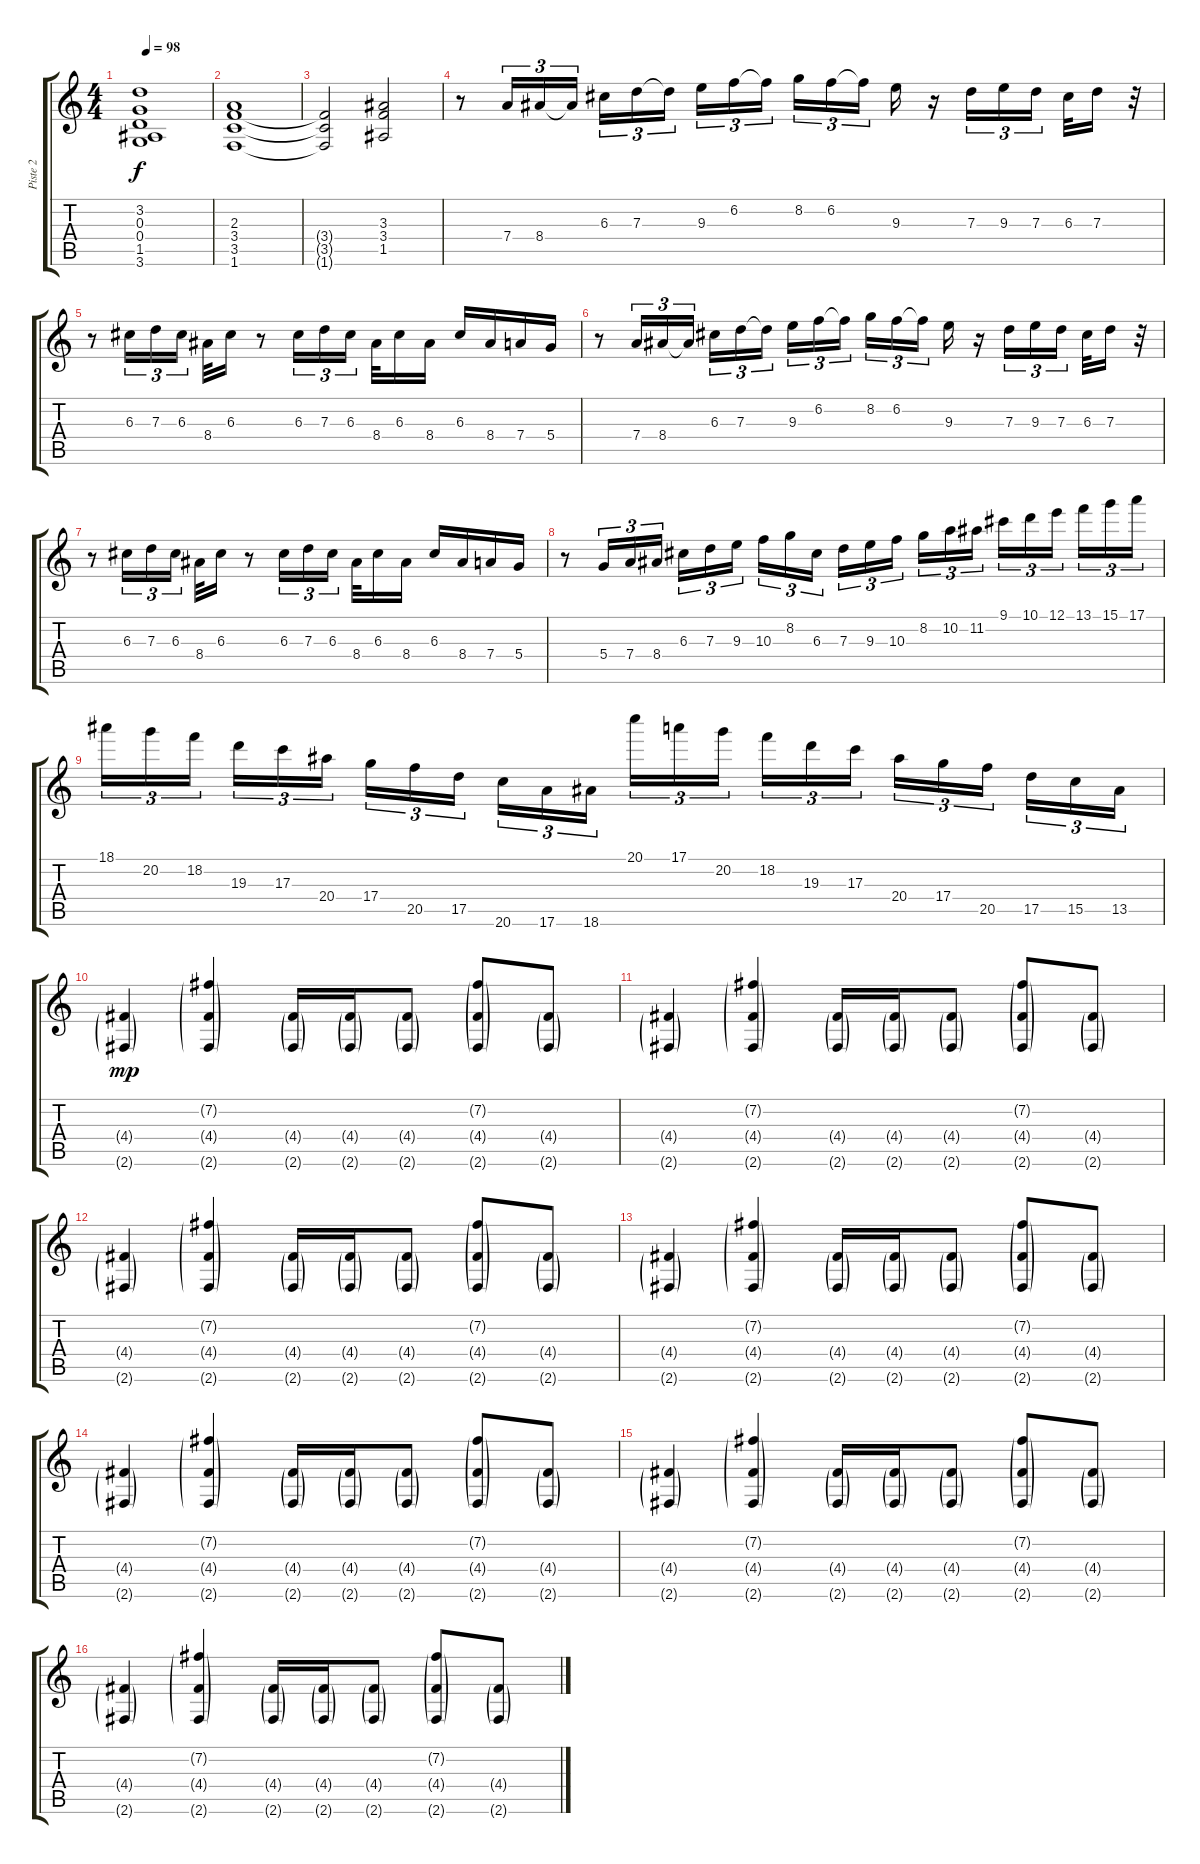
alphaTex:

\track ("Piste 2" "Piste 2") {instrument rockorgan}
\staff {score tabs}
\tuning (E5 B4 G4 D4 A3 E3) {hide}
\ts (4 4)
\tempo 98
\clef g2
\ks c
(3.2{t} 0.3{t} 0.4{t} 1.5{t} 3.6{t}).1{dy f} |
(2.3 3.4 3.5 1.6).1 |
(3.4{t} 3.5{t} 1.6{t}).2 (3.3 3.4 1.5).2 |
r.8{instrument rockorgan} 7.4.16{tu (3 2)} 8.4.16{tu (3 2)} 8.4{t}.16{tu (3 2)} 6.3.16{tu (3 2)} 7.3.16{tu (3 2)} 7.3{t}.16{tu (3 2)} 9.3.16{tu (3 2)} 6.2.16{tu (3 2)} 6.2{t}.16{tu (3 2)} 8.2.16{tu (3 2)} 6.2.16{tu (3 2)} 6.2{t}.16{tu (3 2)} 9.3.16 r.16 7.3.16{tu (3 2)} 9.3.16{tu (3 2)} 7.3.16{tu (3 2)} 6.3.32 7.3.16 r.32 |
r.8 6.3.16{tu (3 2)} 7.3.16{tu (3 2)} 6.3.16{tu (3 2)} 8.4.32 6.3.16 r.8 6.3.16{tu (3 2)} 7.3.16{tu (3 2)} 6.3.16{tu (3 2)} 8.4.32 6.3.16 8.4.16 6.3.16 8.4.16 7.4.16 5.4.16 |
r.8{instrument rockorgan} 7.4.16{tu (3 2)} 8.4.16{tu (3 2)} 8.4{t}.16{tu (3 2)} 6.3.16{tu (3 2)} 7.3.16{tu (3 2)} 7.3{t}.16{tu (3 2)} 9.3.16{tu (3 2)} 6.2.16{tu (3 2)} 6.2{t}.16{tu (3 2)} 8.2.16{tu (3 2)} 6.2.16{tu (3 2)} 6.2{t}.16{tu (3 2)} 9.3.16 r.16 7.3.16{tu (3 2)} 9.3.16{tu (3 2)} 7.3.16{tu (3 2)} 6.3.32 7.3.16 r.32 |
r.8 6.3.16{tu (3 2)} 7.3.16{tu (3 2)} 6.3.16{tu (3 2)} 8.4.32 6.3.16 r.8 6.3.16{tu (3 2)} 7.3.16{tu (3 2)} 6.3.16{tu (3 2)} 8.4.32 6.3.16 8.4.16 6.3.16 8.4.16 7.4.16 5.4.16 |
r.8 5.4.16{tu (3 2)} 7.4.16{tu (3 2)} 8.4.16{tu (3 2)} 6.3.16{tu (3 2)} 7.3.16{tu (3 2)} 9.3.16{tu (3 2)} 10.3.16{tu (3 2)} 8.2.16{tu (3 2)} 6.3.16{tu (3 2)} 7.3.16{tu (3 2)} 9.3.16{tu (3 2)} 10.3.16{tu (3 2)} 8.2.16{tu (3 2)} 10.2.16{tu (3 2)} 11.2.16{tu (3 2)} 9.1.16{tu (3 2)} 10.1.16{tu (3 2)} 12.1.16{tu (3 2)} 13.1.16{tu (3 2)} 15.1.16{tu (3 2)} 17.1.16{tu (3 2)} |
18.1.16{tu (3 2)} 20.2.16{tu (3 2)} 18.2.16{tu (3 2)} 19.3.16{tu (3 2)} 17.3.16{tu (3 2)} 20.4.16{tu (3 2)} 17.4.16{tu (3 2)} 20.5.16{tu (3 2)} 17.5.16{tu (3 2)} 20.6.16{tu (3 2)} 17.6.16{tu (3 2)} 18.6.16{tu (3 2)} 20.1.16{tu (3 2)} 17.1.16{tu (3 2)} 20.2.16{tu (3 2)} 18.2.16{tu (3 2)} 19.3.16{tu (3 2)} 17.3.16{tu (3 2)} 20.4.16{tu (3 2)} 17.4.16{tu (3 2)} 20.5.16{tu (3 2)} 17.5.16{tu (3 2)} 15.5.16{tu (3 2)} 13.5.16{tu (3 2)} |
(4.4{g} 2.6{g}).4{dy mp} (7.2{g} 4.4{g} 2.6{g}).4 (4.4{g} 2.6{g}).16 (4.4{g} 2.6{g}).16 (4.4{g} 2.6{g}).8 (7.2{g} 4.4{g} 2.6{g}).8 (4.4{g} 2.6{g}).8 |
(4.4{g} 2.6{g}).4 (7.2{g} 4.4{g} 2.6{g}).4 (4.4{g} 2.6{g}).16 (4.4{g} 2.6{g}).16 (4.4{g} 2.6{g}).8 (7.2{g} 4.4{g} 2.6{g}).8 (4.4{g} 2.6{g}).8 |
(4.4{g} 2.6{g}).4 (7.2{g} 4.4{g} 2.6{g}).4 (4.4{g} 2.6{g}).16 (4.4{g} 2.6{g}).16 (4.4{g} 2.6{g}).8 (7.2{g} 4.4{g} 2.6{g}).8 (4.4{g} 2.6{g}).8 |
(4.4{g} 2.6{g}).4 (7.2{g} 4.4{g} 2.6{g}).4 (4.4{g} 2.6{g}).16 (4.4{g} 2.6{g}).16 (4.4{g} 2.6{g}).8 (7.2{g} 4.4{g} 2.6{g}).8 (4.4{g} 2.6{g}).8 |
(4.4{g} 2.6{g}).4 (7.2{g} 4.4{g} 2.6{g}).4 (4.4{g} 2.6{g}).16 (4.4{g} 2.6{g}).16 (4.4{g} 2.6{g}).8 (7.2{g} 4.4{g} 2.6{g}).8 (4.4{g} 2.6{g}).8 |
(4.4{g} 2.6{g}).4 (7.2{g} 4.4{g} 2.6{g}).4 (4.4{g} 2.6{g}).16 (4.4{g} 2.6{g}).16 (4.4{g} 2.6{g}).8 (7.2{g} 4.4{g} 2.6{g}).8 (4.4{g} 2.6{g}).8 |
(4.4{g} 2.6{g}).4 (7.2{g} 4.4{g} 2.6{g}).4 (4.4{g} 2.6{g}).16 (4.4{g} 2.6{g}).16 (4.4{g} 2.6{g}).8 (7.2{g} 4.4{g} 2.6{g}).8 (4.4{g} 2.6{g}).8
